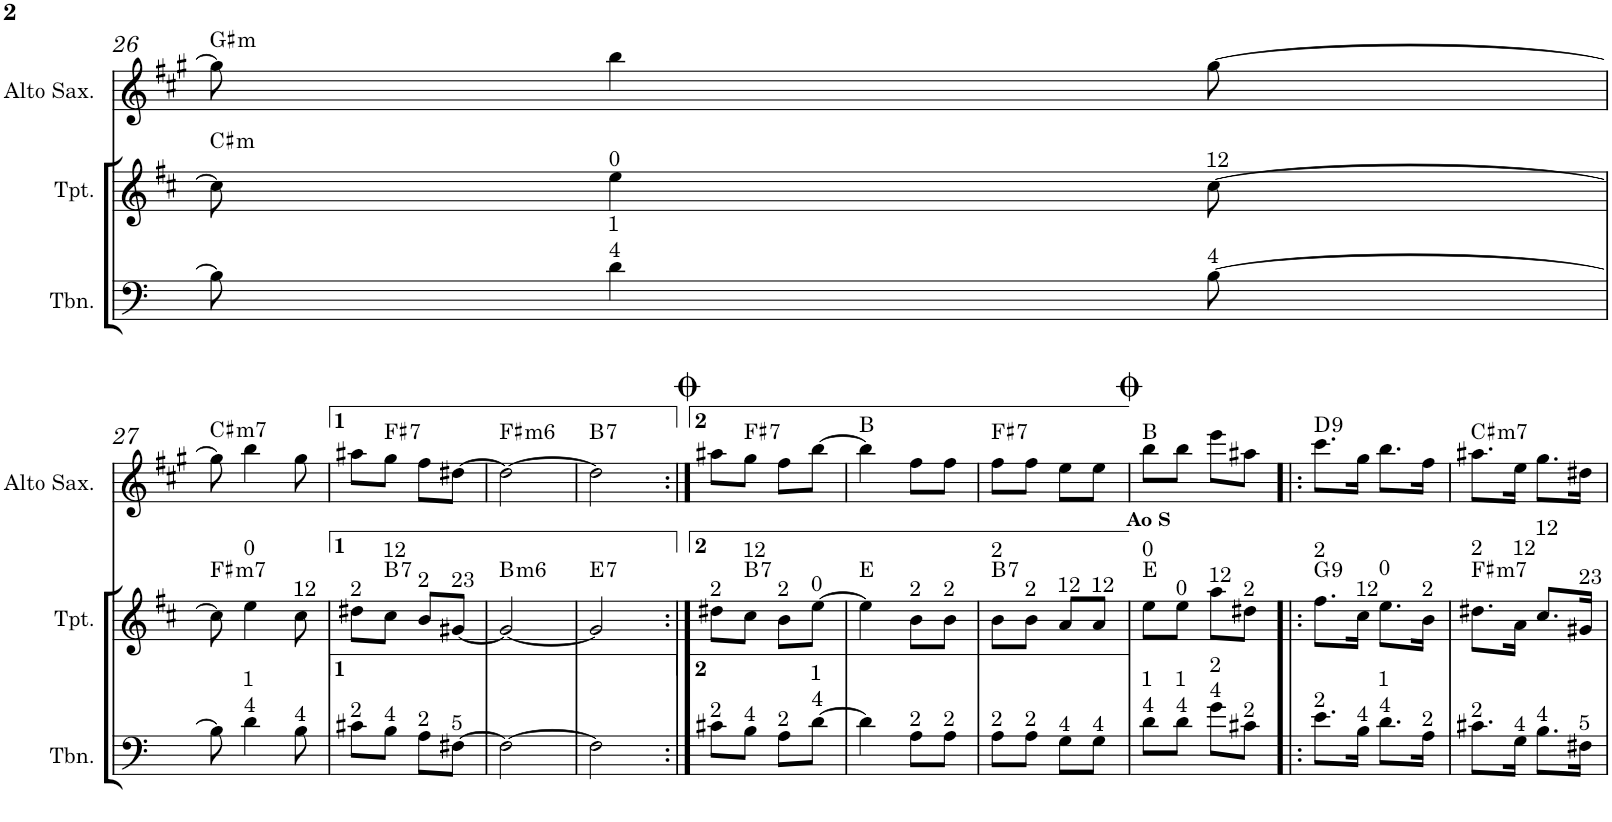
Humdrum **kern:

**kern	**kern	**harte	**kern	**harte
*part3	*part2	*part2	*part1	*part1
*staff3	*staff2	*	*staff1	*
*I"C clavF	*I"Bb	*	*I"Eb	*
!!LO:PB:g=z
*clefF4	*clefG2	*	*clefG2	*
*	*Trd1c2	*	*Trd5c9	*
*k[]	*k[f#c#]	*	*k[f#c#g#]	*
*C:	*D:	*	*A:	*
*M2/4	*M2/4	*	*M2/4	*
=26	=26	=26	=26	=26
!	!	!LO:H:kt=m	!	!LO:H:kt=m
8B\]	8cc#\]	C#:min	8gg#\]	G#:min
!	!LO:TX:a:t=0	!	!	!
!LO:TX:a:t=1	!	!	!	!
!LO:TX:a:t=4	!	!	!	!
4d\	4ee\	.	4bb\	.
!	!LO:TX:a:t=12	!	!	!
!LO:TX:a:t=4	!	!	!	!
[>8B\	[>8cc#\	.	[>8gg#\	.
!!LO:LB:g=z
=27	=27	=27	=27	=27
!	!	!LO:H:kt=m7	!	!LO:H:kt=m7
8B\]	8cc#\]	F#:min7	8gg#\]	C#:min7
!	!LO:TX:a:t=0	!	!	!
!LO:TX:a:t=1	!	!	!	!
!LO:TX:a:t=4	!	!	!	!
4d\	4ee\	.	4bb\	.
!	!LO:TX:a:t=12	!	!	!
!LO:TX:a:t=4	!	!	!	!
8B\	8cc#\	.	8gg#\	.
=28	=28	=28	=28	=28
!	!LO:TX:a:t=2	!	!	!
!LO:TX:a:t=2	!	!	!	!
8c#X\L	8dd#X\L	.	8aa#X\L	.
!	!LO:TX:a:t=12	!	!	!
!LO:TX:a:t=4	!	!LO:H:kt=7	!	!LO:H:kt=7
8B\J	8cc#\J	B:7	8gg#\J	F#:7
!	!LO:TX:a:t=2	!	!	!
!LO:TX:a:t=2	!	!	!	!
8A\L	8b/L	.	8ff#\L	.
!	!LO:TX:a:t=23	!	!	!
!LO:TX:a:t=5	!	!	!	!
[>8F#X\J	[<8g#X/J	.	[>8dd#X\J	.
=29	=29	=29	=29	=29
!	!	!LO:H:kt=m6	!	!LO:H:kt=m6
2F#\_	2g#/_	B:min6	2dd#\_	F#:min6
=30	=30	=30	=30	=30
!	!	!LO:H:kt=7	!	!LO:H:kt=7
2F#\]	2g#/]	E:7	2dd#\]	B:7
=31:|!	=31:|!	=31:|!	=31:|!	=31:|!
!	!LO:TX:a:t=2	!	!	!
!LO:TX:a:t=2	!	!	!	!
8c#X\L	8dd#X\L	.	8aa#X\L	.
!	!LO:TX:a:t=12	!	!	!
!LO:TX:a:t=4	!	!LO:H:kt=7	!	!LO:H:kt=7
8B\J	8cc#\J	B:7	8gg#\J	F#:7
!	!LO:TX:a:t=2	!	!	!
!LO:TX:a:t=2	!	!	!	!
8A\L	8b\L	.	8ff#\L	.
!	!LO:TX:a:t=0	!	!	!
!LO:TX:a:t=1	!	!	!	!
!LO:TX:a:t=4	!	!	!	!
[>8d\J	[>8ee\J	.	[>8bb\J	.
=32	=32	=32	=32	=32
4d\]	4ee\]	E:maj	4bb\]	B:maj
!	!LO:TX:a:t=2	!	!	!
!LO:TX:a:t=2	!	!	!	!
8A\L	8b\L	.	8ff#\L	.
!	!LO:TX:a:t=2	!	!	!
!LO:TX:a:t=2	!	!	!	!
8A\J	8b\J	.	8ff#\J	.
=33	=33	=33	=33	=33
!	!LO:TX:a:t=2	!	!	!
!LO:TX:a:t=2	!	!LO:H:kt=7	!	!LO:H:kt=7
*	*	*	*^	*
8A\L	8b\L	B:7	8ff#\L	4..ryy	F#:7
!	!LO:TX:a:t=2	!	!	!	!
!LO:TX:a:t=2	!	!	!	!	!
8A\J	8b\J	.	8ff#\J	.	.
!	!LO:TX:a:t=12	!	!	!	!
!LO:TX:a:t=4	!	!	!	!	!
8G\L	8a/L	.	8ee\L	.	.
!	!LO:TX:a:t=12	!	!	!	!
!LO:TX:a:t=4	!	!	!	!	!
8G\J	8a/J	.	8ee\J	.	.
!	!	!	!	!LO:TX:b:B:t=Ao S	!
.	.	.	.	16ryy	.
=34	=34	=34	=34	=34	=34
!	!LO:TX:a:t=0	!	!	!	!
!LO:TX:a:t=1	!	!	!	!	!
!LO:TX:a:t=4	!	!	!	!	!
*	*	*	*v	*v	*
8d\L	8ee\L	E:maj	8bb\L	B:maj
!	!LO:TX:a:t=0	!	!	!
!LO:TX:a:t=1	!	!	!	!
!LO:TX:a:t=4	!	!	!	!
8d\J	8ee\J	.	8bb\J	.
!	!LO:TX:a:t=12	!	!	!
!LO:TX:a:t=2	!	!	!	!
!LO:TX:a:t=4	!	!	!	!
8g\L	8aa\L	.	8eee\L	.
!	!LO:TX:a:t=2	!	!	!
!LO:TX:a:t=2	!	!	!	!
8c#X\J	8dd#X\J	.	8aa#X\J	.
=35!|:	=35!|:	=35!|:	=35!|:	=35!|:
!	!LO:TX:a:t=2	!	!	!
!LO:TX:a:t=2	!	!LO:H:kt=9	!	!LO:H:kt=9
8.e\L	8.ff#\L	G:9	8.ccc#\L	D:9
!	!LO:TX:a:t=12	!	!	!
!LO:TX:a:t=4	!	!	!	!
16B\Jk	16cc#\Jk	.	16gg#\Jk	.
!	!LO:TX:a:t=0	!	!	!
!LO:TX:a:t=1	!	!	!	!
!LO:TX:a:t=4	!	!	!	!
8.d\L	8.ee\L	.	8.bb\L	.
!	!LO:TX:a:t=2	!	!	!
!LO:TX:a:t=2	!	!	!	!
16A\Jk	16b\Jk	.	16ff#\Jk	.
=36	=36	=36	=36	=36
!	!LO:TX:a:t=2	!	!	!
!LO:TX:a:t=2	!	!LO:H:kt=m7	!	!LO:H:kt=m7
8.c#X\L	8.dd#X\L	F#:min7	8.aa#X\L	C#:min7
!	!LO:TX:a:t=12	!	!	!
!LO:TX:a:t=4	!	!	!	!
16G\Jk	16a\Jk	.	16ee\Jk	.
!	!LO:TX:a:t=12	!	!	!
!LO:TX:a:t=4	!	!	!	!
8.B\L	8.cc#/L	.	8.gg#\L	.
!	!LO:TX:a:t=23	!	!	!
!LO:TX:a:t=5	!	!	!	!
16F#X\Jk	16g#X/Jk	.	16dd#X\Jk	.
=	=	=	=	=
*-	*-	*-	*-	*-
